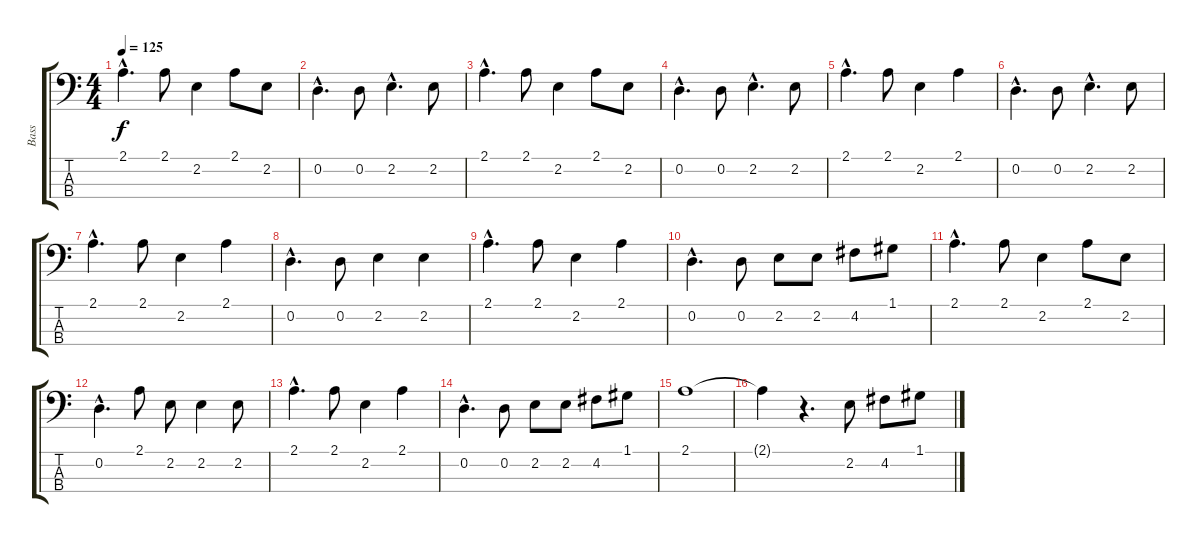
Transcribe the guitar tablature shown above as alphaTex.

\track ("Bass" "Bass") {instrument electricbassfinger}
\staff {score tabs}
\tuning (G2 D2 A1 E1) {hide}
\ts (4 4)
\tempo 125
\clef f4
\ks c
2.1{hac}.4{d dy f} 2.1.8 2.2.4 2.1.8 2.2.8 |
0.2{hac}.4{d} 0.2.8 2.2{hac}.4{d} 2.2.8 |
2.1{hac}.4{d} 2.1.8 2.2.4 2.1.8 2.2.8 |
0.2{hac}.4{d} 0.2.8 2.2{hac}.4{d} 2.2.8 |
2.1{hac}.4{d} 2.1.8 2.2.4 2.1.4 |
0.2{hac}.4{d} 0.2.8 2.2{hac}.4{d} 2.2.8 |
2.1{hac}.4{d} 2.1.8 2.2.4 2.1.4 |
0.2{hac}.4{d} 0.2.8 2.2.4 2.2.4 |
2.1{hac}.4{d} 2.1.8 2.2.4 2.1.4 |
0.2{hac}.4{d} 0.2.8 2.2.8 2.2.8 4.2.8 1.1.8 |
2.1{hac}.4{d} 2.1.8 2.2.4 2.1.8 2.2.8 |
0.2{hac}.4{d} 2.1.8 2.2.8 2.2.4 2.2.8 |
2.1{hac}.4{d} 2.1.8 2.2.4 2.1.4 |
0.2{hac}.4{d} 0.2.8 2.2.8 2.2.8 4.2.8 1.1.8 |
2.1.1 |
2.1{t}.4 r.4{d} 2.2.8 4.2.8 1.1.8
